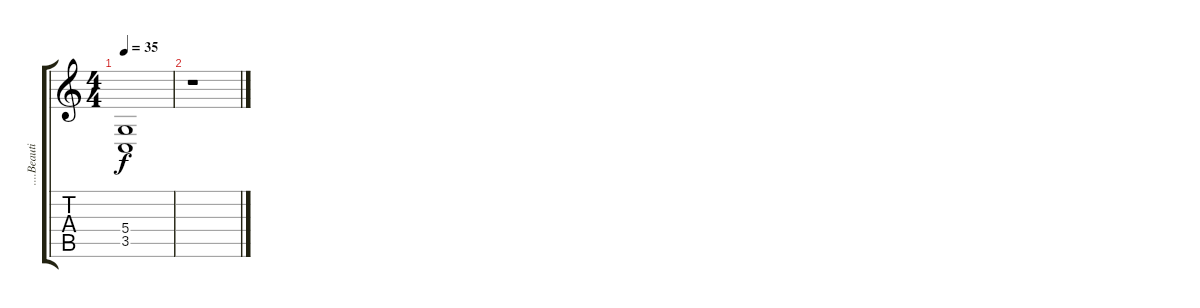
\track ("....Beautiful...." "....Beauti") {instrument synthstrings1}
\staff {score tabs}
\tuning (E4 B3 G3 D3 A2 E2) {hide}
\ts (4 4)
\tempo 35
\clef g2
\ks c
(5.4 3.5).1{dy f} |
r.1
